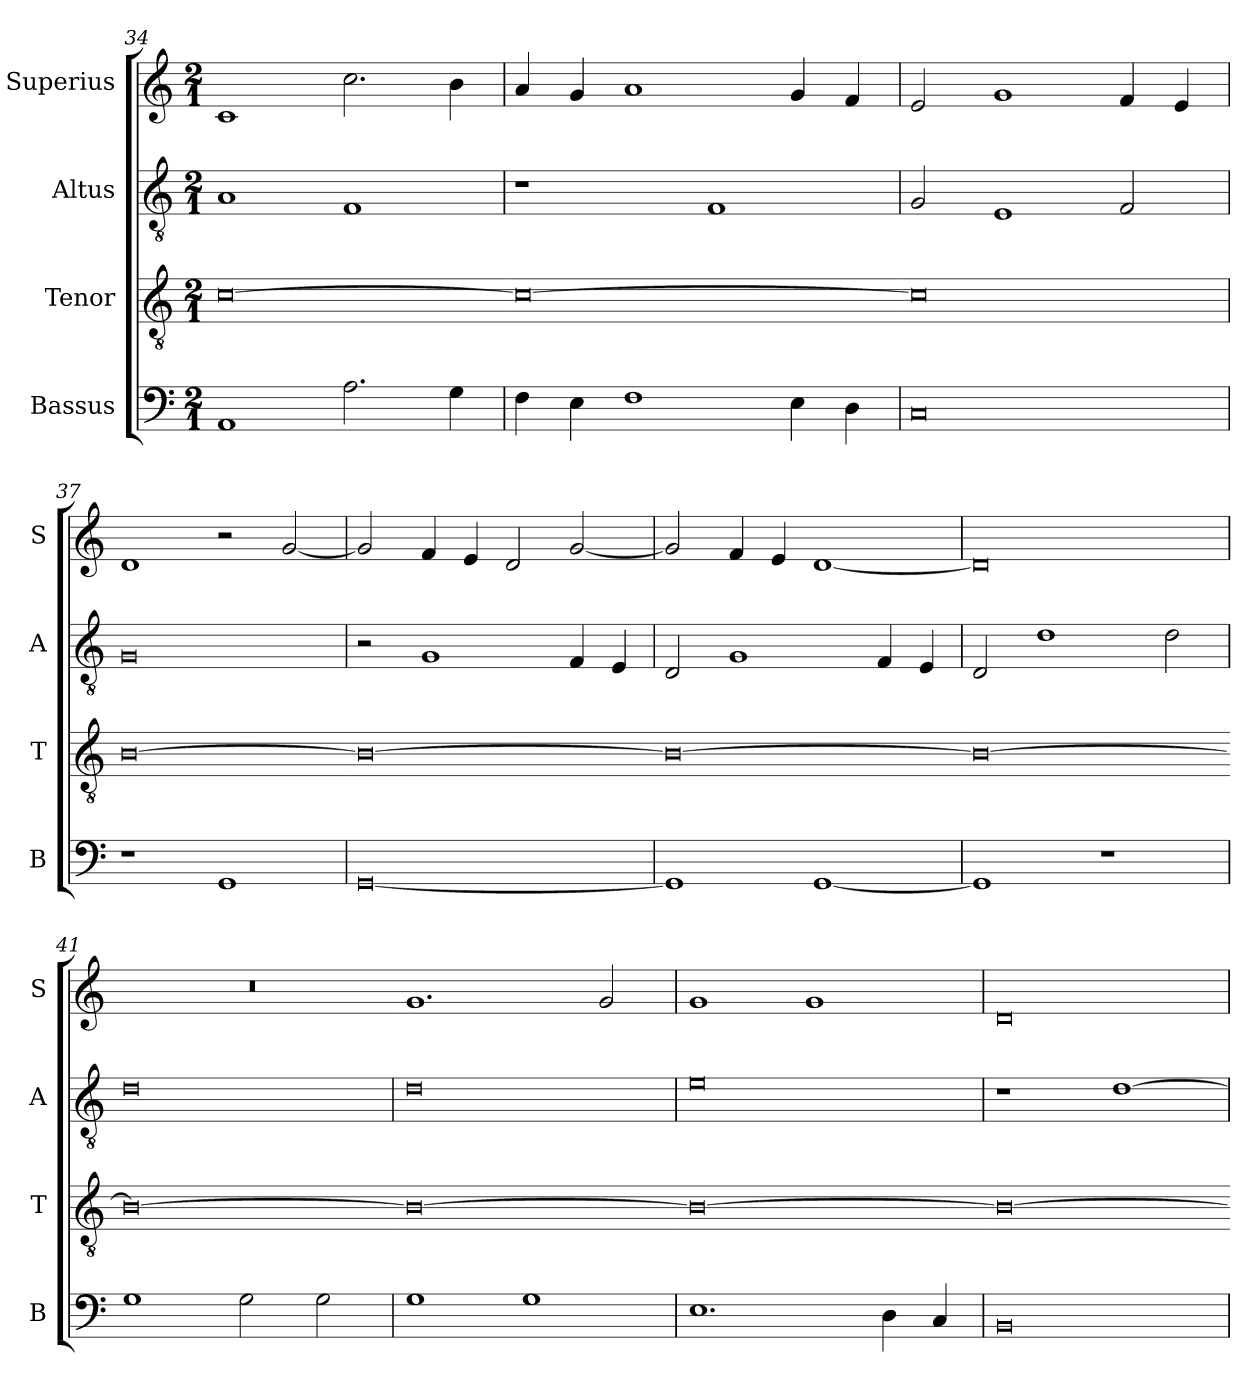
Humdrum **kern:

**kern	**kern	**kern	**kern
*part4	*part3	*part2	*part1
*staff4	*staff3	*staff2	*staff1
*I"Bassus	*I"Tenor	*I"Altus	*I"Superius
*I'B	*I'T	*I'A	*I'S
*clefF4	*clefGv2	*clefGv2	*clefG2
*k[]	*k[]	*k[]	*k[]
*M2/1	*M2/1	*M2/1	*M2/1
=34	=34	=34	=34
1AA	[0c\	1A	1c
2.A\	.	1F	2.cc\
4G\	.	.	4b\
=35	=35-	=35	=35
4F\	0c\_	1r	4a/
4E\	.	.	4g/
1F	.	.	1a
.	.	1F	.
4E\	.	.	4g/
4D\	.	.	4f/
=36	=36-	=36	=36
0C	0c\]	2G/	2e/
.	.	1E	1g
.	.	2F/	4f/
.	.	.	4e/
=37	=37	=37	=37
1r	[0B\	0G	1d
1GG	.	.	2r
.	.	.	[2g/
=38	=38-	=38	=38
[0GG	0B\_	2r	2g/]
.	.	1G	4f/
.	.	.	4e/
.	.	.	2d/
.	.	4F/	[2g/
.	.	4E/	.
=39	=39-	=39	=39
1GG]	0B\_	2D/	2g/]
.	.	1G	4f/
.	.	.	4e/
[1GG	.	.	[1d
.	.	4F/	.
.	.	4E/	.
=40	=40-	=40	=40
1GG]	0B\_	2D/	0d]
.	.	1d	.
1r	.	.	.
.	.	2d\	.
=41	=41-	=41	=41
1G	0B\_	0d	0r
2G\	.	.	.
2G\	.	.	.
=42	=42-	=42	=42
1G	0B\_	0d	1.g
1G	.	.	.
.	.	.	2g/
=43	=43-	=43	=43
1.E	0B\_	0e	1g
.	.	.	1g
4D\	.	.	.
4C/	.	.	.
=44	=44-	=44	=44
0BB	0B\_	1r	0d
.	.	[1d	.
=	=-	=	=
*-	*-	*-	*-
